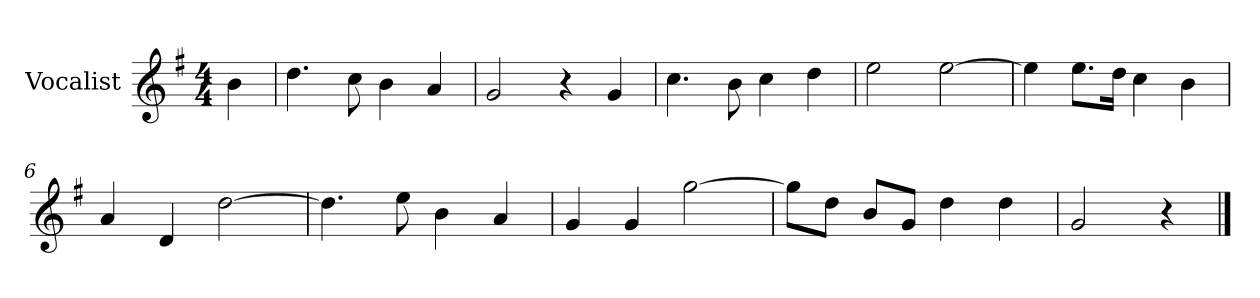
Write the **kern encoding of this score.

**kern
*part1
*staff1
*I"Vocalist
*k[f#]
*G:
*M4/4
=
4b
=1
4.dd
8cc
4b
4a
=2
2g
4r
4g
=3
4.cc
8b
4cc
4dd
=4
2ee
[2ee
=5
4ee]
8.eeL
16ddJk
4cc
4b
=6
4a
4d
[2dd
=7
4.dd]
8ee
4b
4a
=8
4g
4g
[2gg
=9
8ggL]
8ddJ
8bL
8gJ
4dd
4dd
=10
2g
4r
==
*-
